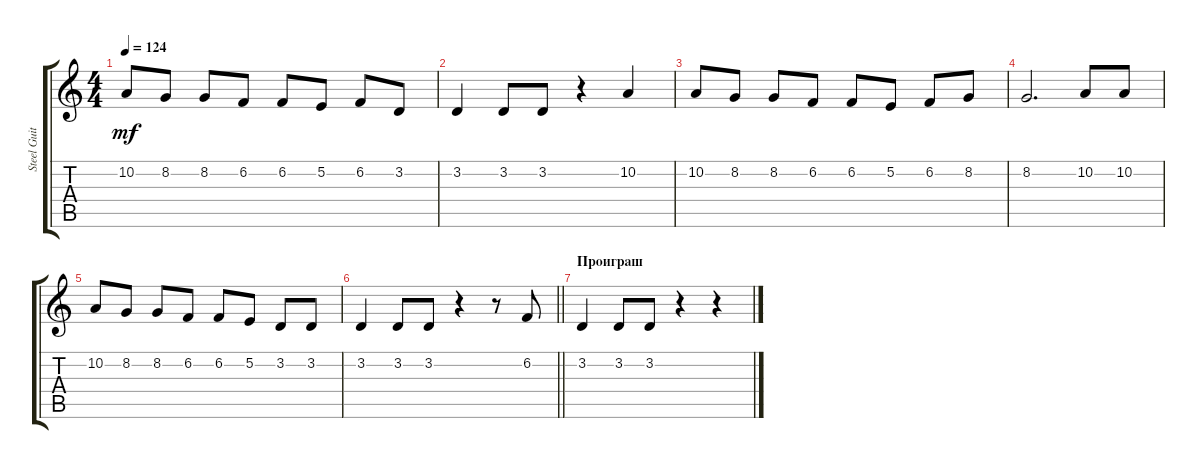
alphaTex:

\track ("Steel Guitar" "Steel Guit") {instrument percussiveorgan}
\staff {score tabs}
\tuning (E4 B3 G3 D3 A2 E2) {hide}
\ts (4 4)
\tempo 124
\clef g2
\ks c
10.2.8{dy mf} 8.2.8 8.2.8 6.2.8 6.2.8 5.2.8 6.2.8 3.2.8 |
3.2.4 3.2.8 3.2.8 r.4 10.2.4 |
10.2.8 8.2.8 8.2.8 6.2.8 6.2.8 5.2.8 6.2.8 8.2.8 |
8.2.2{d} 10.2.8 10.2.8 |
10.2.8 8.2.8 8.2.8 6.2.8 6.2.8 5.2.8 3.2.8 3.2.8 |
\barLineRight lightlight
3.2.4 3.2.8 3.2.8 r.4 r.8 6.2.8 |
\section ("" "Проиграш")
3.2.4 3.2.8 3.2.8 r.4 r.4
